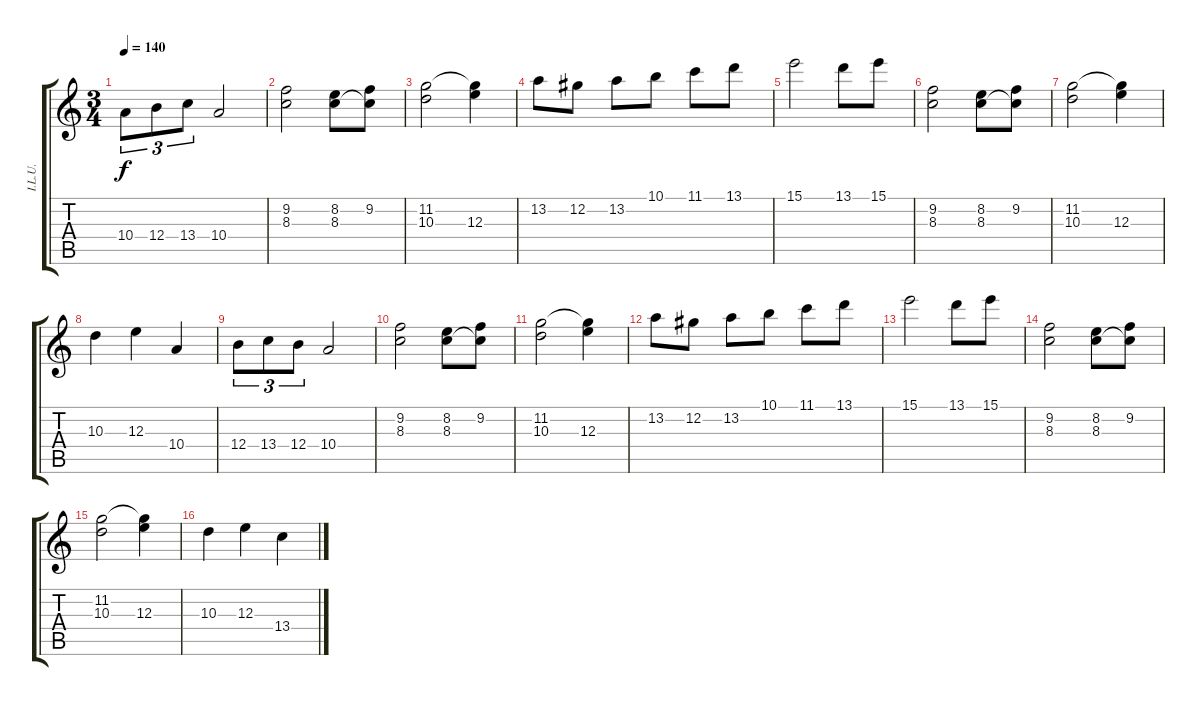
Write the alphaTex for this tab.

\track ("I.L.U." "I.L.U.") {instrument distortionguitar}
\staff {score tabs}
\tuning (Db4 Ab3 E3 B2 Gb2 Db2) {hide}
\ts (3 4)
\tempo 140
\clef g2
\ks c
10.4.8{tu (3 2) dy f} 12.4.8{tu (3 2)} 13.4.8{tu (3 2)} 10.4.2 |
(9.2 8.3).2 (8.2 8.3).8 (9.2 8.3{t}).8 |
(11.2 10.3).2 (11.2{t} 12.3).4 |
13.2.8 12.2.8 13.2.8 10.1.8 11.1.8 13.1.8 |
15.1.2 13.1.8 15.1.8 |
(9.2 8.3).2 (8.2 8.3).8 (9.2 8.3{t}).8 |
(11.2 10.3).2 (11.2{t} 12.3).4 |
10.3.4 12.3.4 10.4.4 |
12.4.8{tu (3 2)} 13.4.8{tu (3 2)} 12.4.8{tu (3 2)} 10.4.2 |
(9.2 8.3).2 (8.2 8.3).8 (9.2 8.3{t}).8 |
(11.2 10.3).2 (11.2{t} 12.3).4 |
13.2.8 12.2.8 13.2.8 10.1.8 11.1.8 13.1.8 |
15.1.2 13.1.8 15.1.8 |
(9.2 8.3).2 (8.2 8.3).8 (9.2 8.3{t}).8 |
(11.2 10.3).2 (11.2{t} 12.3).4 |
10.3.4 12.3.4 13.4.4
